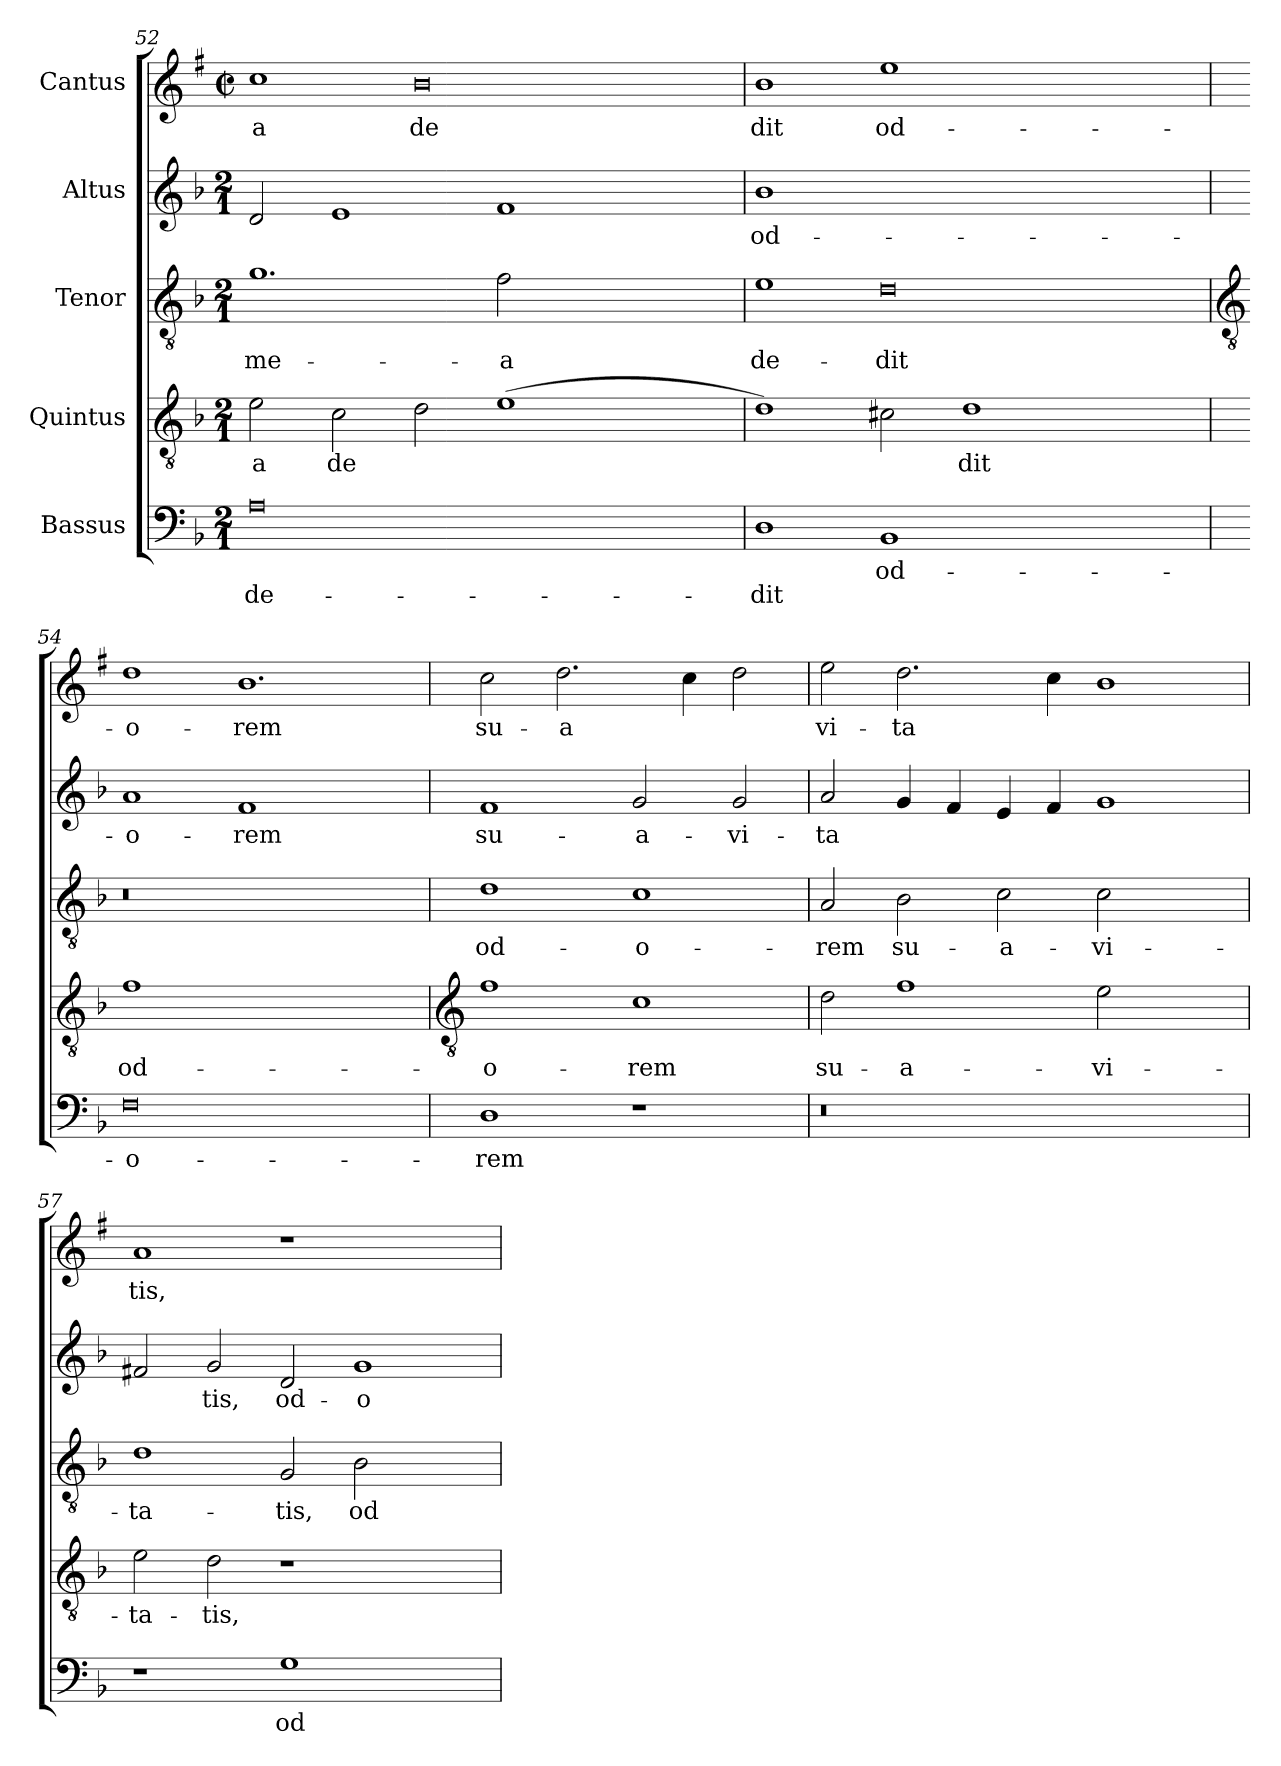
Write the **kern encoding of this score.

**kern	**text	**text	**kern	**text	**kern	**text	**kern	**text	**kern	**text
*part5	*part5	*part5	*part4	*part4	*part3	*part3	*part2	*part2	*part1	*part1
*staff5	*staff5	*staff5	*staff4	*staff4	*staff3	*staff3	*staff2	*staff2	*staff1	*staff1
*I"Bassus	*	*	*I"Quintus	*	*I"Tenor	*	*I"Altus	*	*I"Cantus	*
*clefF4	*	*	*clefGv2	*	*clefGv2	*	*clefG2	*	*clefG2	*
*	*	*	*	*	*	*	*	*	*ITrd1c2	*
*k[b-]	*	*	*k[b-]	*	*k[b-]	*	*k[b-]	*	*k[b-]	*
*F:	*	*	*F:	*	*F:	*	*F:	*	*F:	*
*M2/1	*	*	*M2/1	*	*M2/1	*	*M2/1	*	*M4/2	*
*	*	*	*	*	*	*	*	*	*met(c|)	*
=52	=52	=52	=52	=52	=52	=52	=52	=52	=52	=52
!	!	!LO:LY:b	!	!LO:LY:b	!	!LO:LY:b	!	!	!	!LO:LY:b
0A	.	de-	2e	-a	1.g	me-	2d	.	1b-	-a
!	!	!	!	!LO:LY:b	!	!	!	!	!	!
.	.	.	2c	de	.	.	1e	.	.	.
!	!	!	!	!	!	!	!	!	!	!LO:LY:b
.	.	.	2d	.	.	.	.	.	0a	de
!	!	!	!	!	!	!LO:LY:b	!	!	!	!
.	.	.	(>1e	.	2f	-a	1f	.	.	.
1ryy	.	.	.	.	1ryy	.	.	.	.	.
.	.	.	2ryy	.	.	.	2ryy	.	.	.
=53	=53	=53	=53	=53	=53	=53	=53	=53	=53	=53
!	!	!LO:LY:b	!	!	!	!LO:LY:b	!	!LO:LY:b	!	!LO:LY:b
1D	.	-dit	1d)	.	1e	de-	1b-	od-	1a	dit
!	!LO:LY:b	!	!	!	!	!LO:LY:b	!	!	!	!LO:LY:b
1BB-	od-	.	2c#	.	0d	-dit	0ryy	.	1dd	od-
!	!	!	!	!LO:LY:b	!	!	!	!	!	!
.	.	.	1d	dit	.	.	.	.	.	.
1ryy	.	.	.	.	.	.	.	.	1ryy	.
.	.	.	2ryy	.	.	.	.	.	.	.
!!LO:LB:g=z
=54	=54	=54	=54	=54	=54	=54	=54	=54	=54	=54
*	*	*	*	*	*clefGv2	*	*	*	*	*
!	!LO:LY:b	!	!	!LO:LY:b	!	!	!	!LO:LY:b	!	!LO:LY:b
0F	-o-	.	1f	od-	0r	.	1a	-o-	1cc	-o-
!	!	!	!	!	!	!	!	!LO:LY:b	!	!LO:LY:b
.	.	.	1.ryy	.	.	.	1f	-rem	1.a	-rem
2ryy	.	.	.	.	2ryy	.	2ryy	.	.	.
!!LO:LB:g=z
=55	=55	=55	=55	=55	=55	=55	=55	=55	=55	=55
*	*	*	*clefGv2	*	*	*	*	*	*	*
!	!LO:LY:b	!	!	!LO:LY:b	!	!LO:LY:b	!	!LO:LY:b	!	!LO:LY:b
1D	-rem	.	1f	-o-	1d	od-	1f	su-	2b-	su-
!	!	!	!	!	!	!	!	!	!	!LO:LY:b
.	.	.	.	.	.	.	.	.	2.cc	-a
!	!	!	!	!LO:LY:b	!	!LO:LY:b	!	!LO:LY:b	!	!
1r	.	.	1c	-rem	1c	-o-	2g	-a-	.	.
.	.	.	.	.	.	.	.	.	4b-	.
!	!	!	!	!	!	!	!	!LO:LY:b	!	!
.	.	.	.	.	.	.	2g	-vi-	2cc	.
=56	=56	=56	=56	=56	=56	=56	=56	=56	=56	=56
!	!	!	!	!LO:LY:b	!	!LO:LY:b	!	!LO:LY:b	!	!LO:LY:b
0r	.	.	2d	su-	2A	-rem	2a	-ta	2dd	vi-
!	!	!	!	!LO:LY:b	!	!LO:LY:b	!	!	!	!LO:LY:b
.	.	.	1f	-a-	2B-	su-	4g	.	2.cc	-ta
.	.	.	.	.	.	.	4f	.	.	.
!	!	!	!	!	!	!LO:LY:b	!	!	!	!
.	.	.	.	.	2c	-a-	4e	.	.	.
.	.	.	.	.	.	.	4f	.	4b-	.
!	!	!	!	!LO:LY:b	!	!LO:LY:b	!	!	!	!
.	.	.	2e	-vi-	2c	-vi-	1g	.	1a	.
2ryy	.	.	2ryy	.	2ryy	.	.	.	.	.
=57	=57	=57	=57	=57	=57	=57	=57	=57	=57	=57
!	!	!	!	!LO:LY:b	!	!LO:LY:b	!	!	!	!LO:LY:b
1r	.	.	2e	-ta-	1d	-ta-	2f#	.	1g	tis,
!	!	!	!	!LO:LY:b	!	!	!	!LO:LY:b	!	!
.	.	.	2d	-tis,	.	.	2g	tis,	.	.
!	!LO:LY:b	!	!	!	!	!LO:LY:b	!	!LO:LY:b	!	!
1G	od-	.	1r	.	2G	-tis,	2d	od-	1r	.
!	!	!	!	!	!	!LO:LY:b	!	!LO:LY:b	!	!
.	.	.	.	.	2B-	od-	1g	-o-	.	.
2ryy	.	.	2ryy	.	2ryy	.	.	.	2ryy	.
=	=	=	=	=	=	=	=	=	=	=
*-	*-	*-	*-	*-	*-	*-	*-	*-	*-	*-
